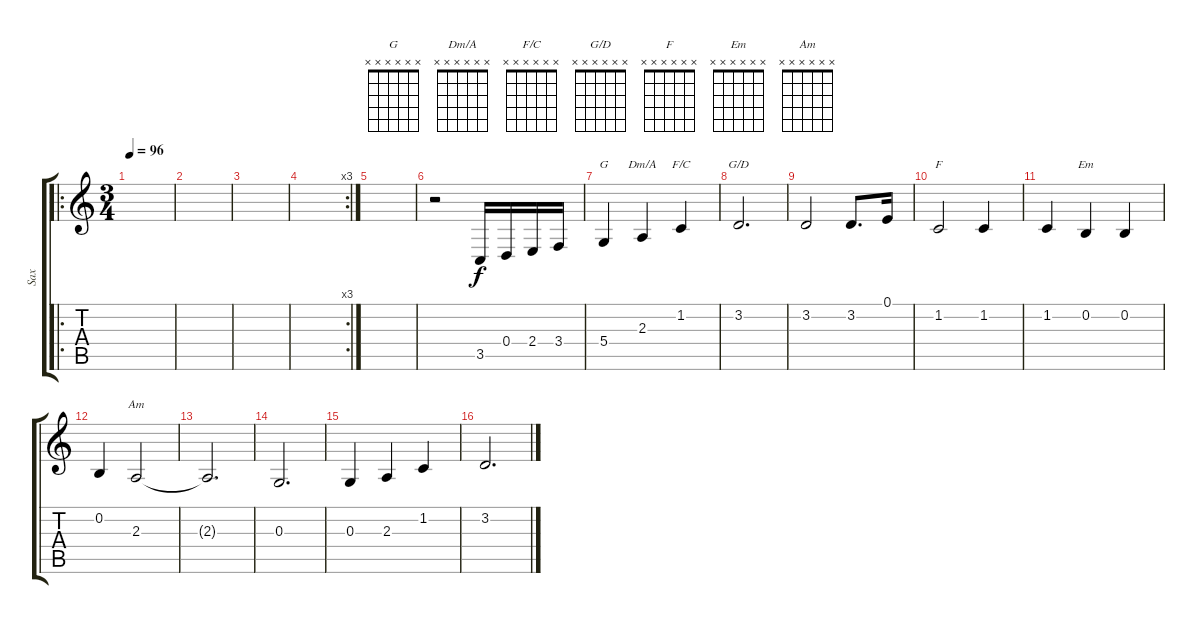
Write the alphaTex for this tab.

\track ("Sax" "Sax") {instrument tenorsax}
\staff {score tabs}
\tuning (E4 B3 G3 D3 A2 E2) {hide}
\chord ("G" x x x x x x)
\chord ("Dm/A" x x x x x x)
\chord ("F/C" x x x x x x)
\chord ("G/D" x x x x x x)
\chord ("F" x x x x x x)
\chord ("Em" x x x x x x)
\chord ("Am" x x x x x x)
\ro
\ts (3 4)
\tempo 96
\clef g2
\ks c
|
|
|
\rc 3
|
|
r.2 3.5.16 0.4.16 2.4.16 3.4.16 |
5.4.4{ch "G"} 2.3.4{ch "Dm/A"} 1.2.4{ch "F/C"} |
3.2.2{d ch "G/D"} |
3.2.2 3.2.8{d} 0.1.16 |
1.2.2{ch "F"} 1.2.4 |
1.2.4 0.2.4{ch "Em"} 0.2.4 |
0.2.4 2.3.2{ch "Am"} |
2.3{t}.2{d} |
0.3.2{d} |
0.3.4 2.3.4 1.2.4 |
3.2.2{d}
